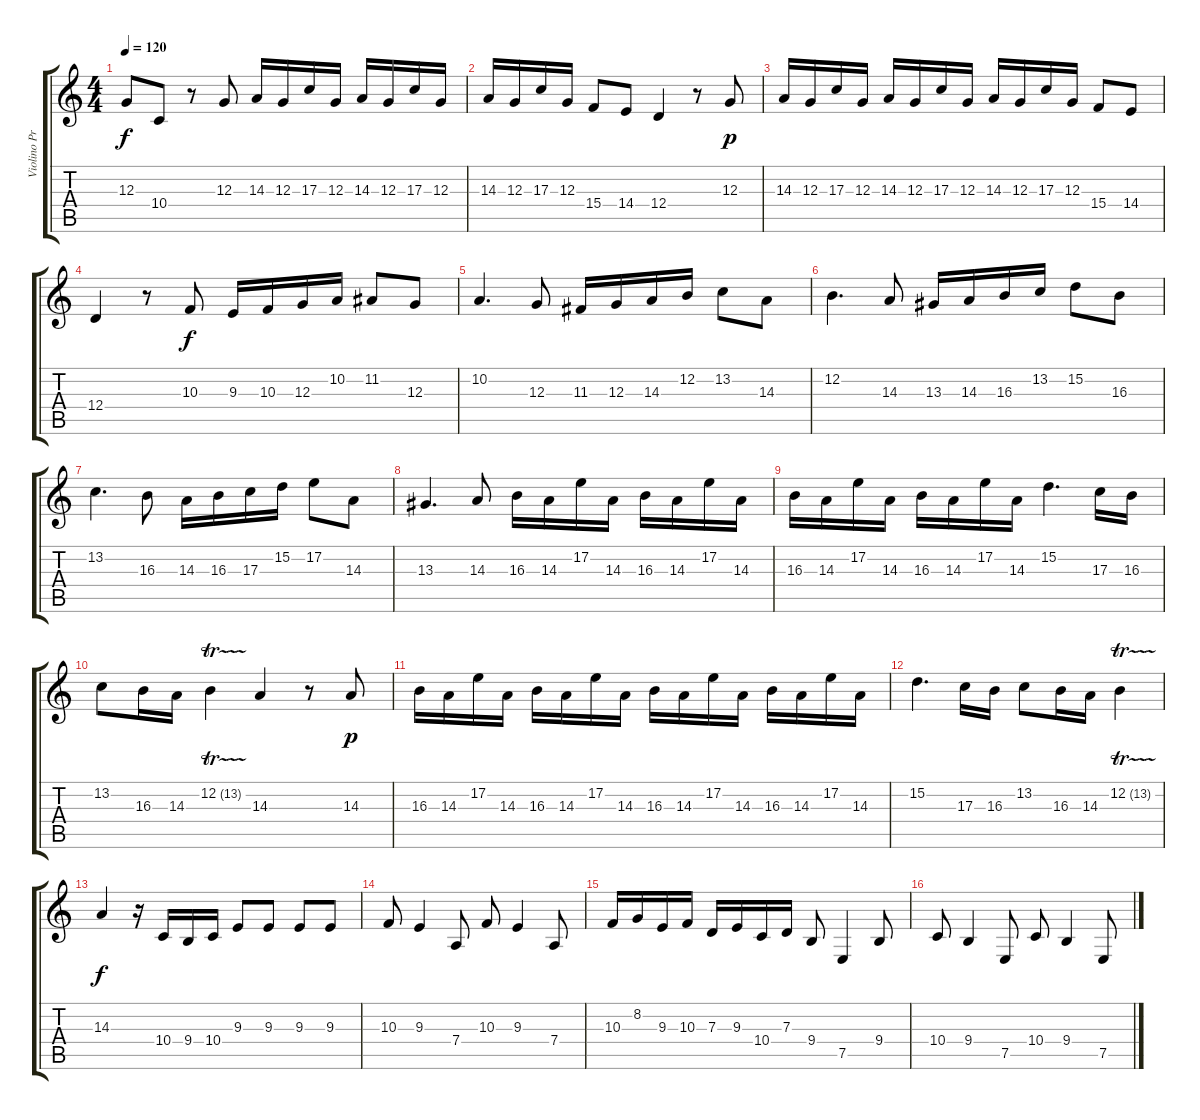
\track ("Violino Principale" "Violino Pr") {instrument violin}
\staff {score tabs}
\tuning (E4 B3 G3 D3 A2 E2) {hide}
\ts (4 4)
\tempo 120
\clef g2
\ks c
12.3.8{dy f} 10.4.8 r.8 12.3.8 14.3.16 12.3.16 17.3.16 12.3.16 14.3.16 12.3.16 17.3.16 12.3.16 |
14.3.16 12.3.16 17.3.16 12.3.16 15.4.8 14.4.8 12.4.4 r.8 12.3.8{dy p} |
14.3.16 12.3.16 17.3.16 12.3.16 14.3.16 12.3.16 17.3.16 12.3.16 14.3.16 12.3.16 17.3.16 12.3.16 15.4.8 14.4.8 |
12.4.4 r.8 10.3.8{dy f} 9.3.16 10.3.16 12.3.16 10.2.16 11.2.8 12.3.8 |
10.2.4{d} 12.3.8 11.3.16 12.3.16 14.3.16 12.2.16 13.2.8 14.3.8 |
12.2.4{d} 14.3.8 13.3.16 14.3.16 16.3.16 13.2.16 15.2.8 16.3.8 |
13.2.4{d} 16.3.8 14.3.16 16.3.16 17.3.16 15.2.16 17.2.8 14.3.8 |
13.3.4{d} 14.3.8 16.3.16 14.3.16 17.2.16 14.3.16 16.3.16 14.3.16 17.2.16 14.3.16 |
16.3.16 14.3.16 17.2.16 14.3.16 16.3.16 14.3.16 17.2.16 14.3.16 15.2.4{d} 17.3.16 16.3.16 |
13.2.8 16.3.16 14.3.16 12.2{tr (13 32)}.4 14.3.4 r.8 14.3.8{dy p} |
16.3.16 14.3.16 17.2.16 14.3.16 16.3.16 14.3.16 17.2.16 14.3.16 16.3.16 14.3.16 17.2.16 14.3.16 16.3.16 14.3.16 17.2.16 14.3.16 |
15.2.4{d} 17.3.16 16.3.16 13.2.8 16.3.16 14.3.16 12.2{tr (13 32)}.4 |
14.3.4{dy f} r.16 10.4.16 9.4.16 10.4.16 9.3.8 9.3.8 9.3.8 9.3.8 |
10.3.8 9.3.4 7.4.8 10.3.8 9.3.4 7.4.8 |
10.3.16 8.2.16 9.3.16 10.3.16 7.3.16 9.3.16 10.4.16 7.3.16 9.4.8 7.5.4 9.4.8 |
10.4.8 9.4.4 7.5.8 10.4.8 9.4.4 7.5.8
